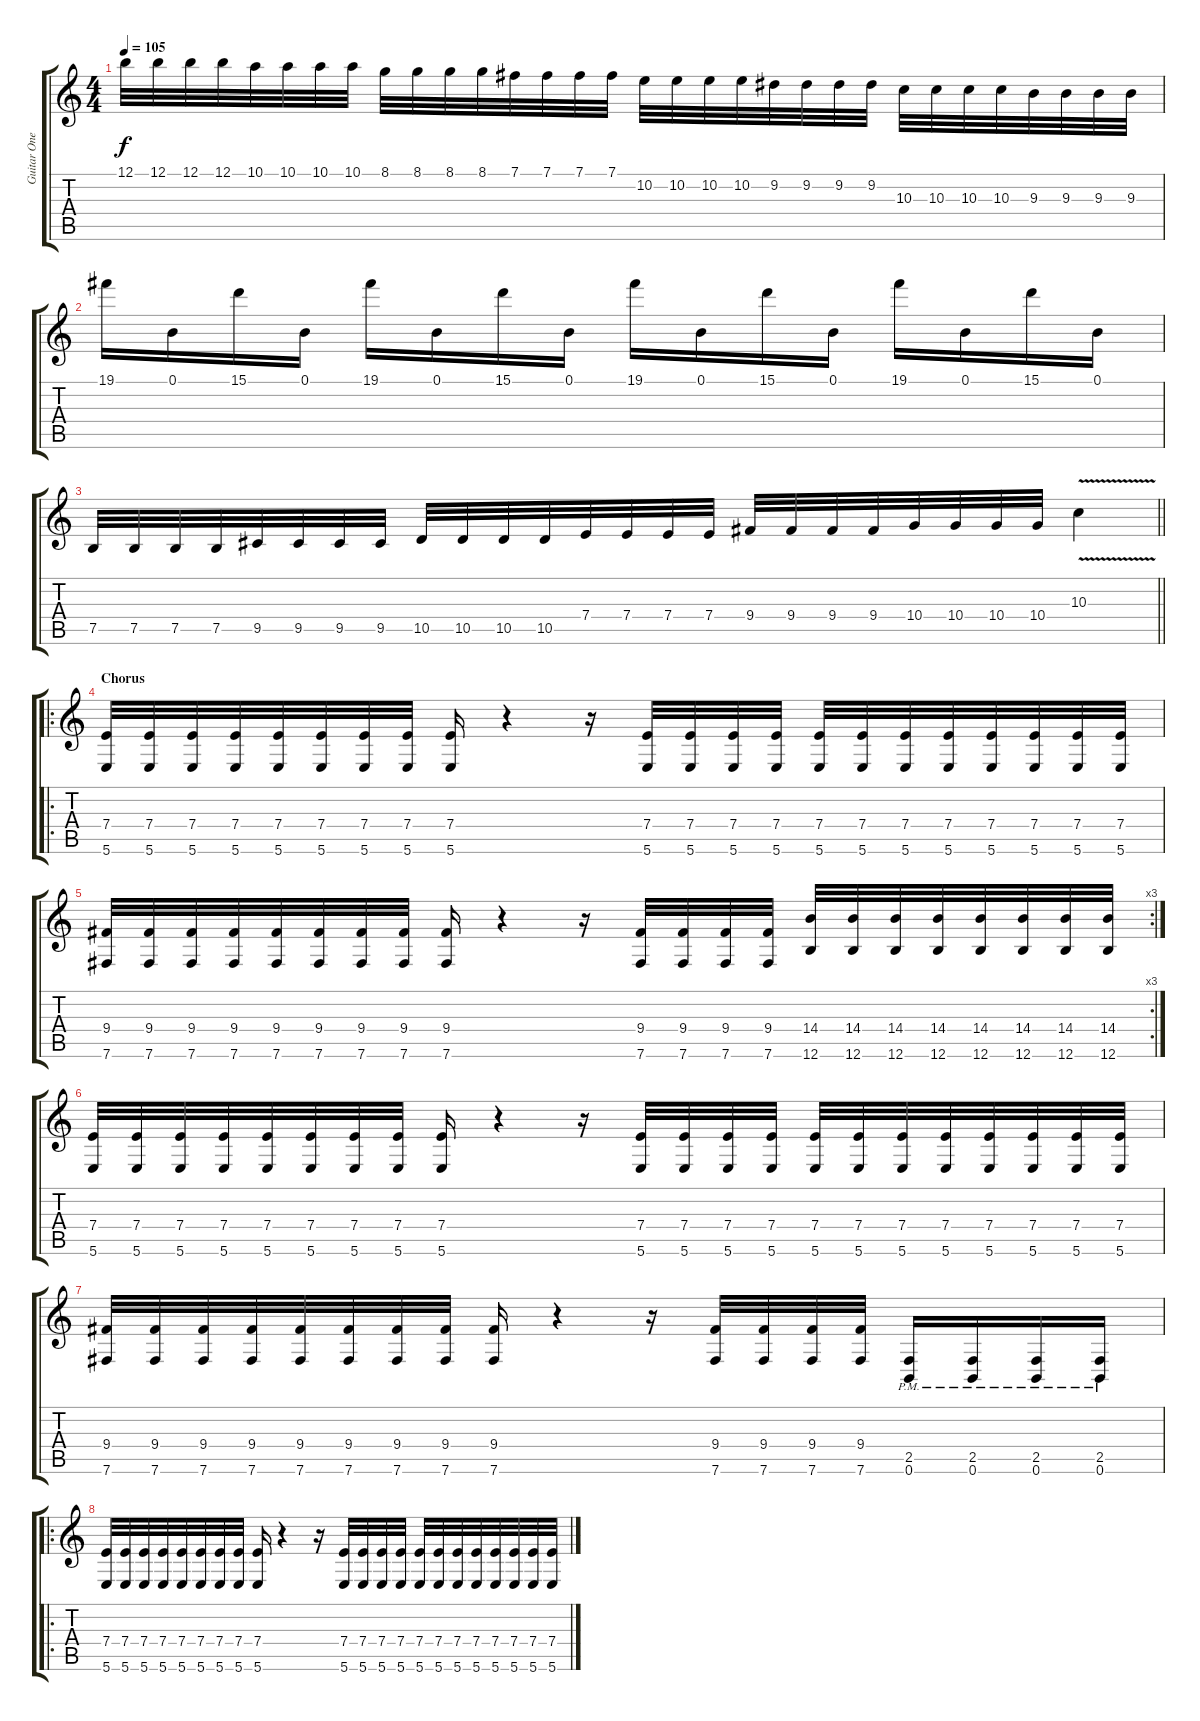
\track ("Guitar One" "Guitar One") {instrument distortionguitar}
\staff {score tabs}
\tuning (B3 Gb3 D3 A2 E2 B1) {hide}
\ts (4 4)
\tempo 105
\clef g2
\ks c
12.1.32{dy f} 12.1.32 12.1.32 12.1.32 10.1.32 10.1.32 10.1.32 10.1.32 8.1.32 8.1.32 8.1.32 8.1.32 7.1.32 7.1.32 7.1.32 7.1.32 10.2.32 10.2.32 10.2.32 10.2.32 9.2.32 9.2.32 9.2.32 9.2.32 10.3.32 10.3.32 10.3.32 10.3.32 9.3.32 9.3.32 9.3.32 9.3.32 |
19.1.16 0.1.16 15.1.16 0.1.16 19.1.16 0.1.16 15.1.16 0.1.16 19.1.16 0.1.16 15.1.16 0.1.16 19.1.16 0.1.16 15.1.16 0.1.16 |
\barLineRight lightlight
7.5.32 7.5.32 7.5.32 7.5.32 9.5.32 9.5.32 9.5.32 9.5.32 10.5.32 10.5.32 10.5.32 10.5.32 7.4.32 7.4.32 7.4.32 7.4.32 9.4.32 9.4.32 9.4.32 9.4.32 10.4.32 10.4.32 10.4.32 10.4.32 10.3{v}.4 |
\ro
\section ("" "Chorus")
(7.4 5.6).32 (7.4 5.6).32 (7.4 5.6).32 (7.4 5.6).32 (7.4 5.6).32 (7.4 5.6).32 (7.4 5.6).32 (7.4 5.6).32 (7.4 5.6).16 r.4 r.16 (7.4 5.6).32 (7.4 5.6).32 (7.4 5.6).32 (7.4 5.6).32 (7.4 5.6).32 (7.4 5.6).32 (7.4 5.6).32 (7.4 5.6).32 (7.4 5.6).32 (7.4 5.6).32 (7.4 5.6).32 (7.4 5.6).32 |
\rc 3
(9.4 7.6).32 (9.4 7.6).32 (9.4 7.6).32 (9.4 7.6).32 (9.4 7.6).32 (9.4 7.6).32 (9.4 7.6).32 (9.4 7.6).32 (9.4 7.6).16 r.4 r.16 (9.4 7.6).32 (9.4 7.6).32 (9.4 7.6).32 (9.4 7.6).32 (14.4 12.6).32 (14.4 12.6).32 (14.4 12.6).32 (14.4 12.6).32 (14.4 12.6).32 (14.4 12.6).32 (14.4 12.6).32 (14.4 12.6).32 |
(7.4 5.6).32 (7.4 5.6).32 (7.4 5.6).32 (7.4 5.6).32 (7.4 5.6).32 (7.4 5.6).32 (7.4 5.6).32 (7.4 5.6).32 (7.4 5.6).16 r.4 r.16 (7.4 5.6).32 (7.4 5.6).32 (7.4 5.6).32 (7.4 5.6).32 (7.4 5.6).32 (7.4 5.6).32 (7.4 5.6).32 (7.4 5.6).32 (7.4 5.6).32 (7.4 5.6).32 (7.4 5.6).32 (7.4 5.6).32 |
(9.4 7.6).32 (9.4 7.6).32 (9.4 7.6).32 (9.4 7.6).32 (9.4 7.6).32 (9.4 7.6).32 (9.4 7.6).32 (9.4 7.6).32 (9.4 7.6).16 r.4 r.16 (9.4 7.6).32 (9.4 7.6).32 (9.4 7.6).32 (9.4 7.6).32 (2.5{pm} 0.6{pm}).16 (2.5{pm} 0.6{pm}).16 (2.5{pm} 0.6{pm}).16 (2.5{pm} 0.6{pm}).16 |
\ro
(7.4 5.6).32 (7.4 5.6).32 (7.4 5.6).32 (7.4 5.6).32 (7.4 5.6).32 (7.4 5.6).32 (7.4 5.6).32 (7.4 5.6).32 (7.4 5.6).16 r.4 r.16 (7.4 5.6).32 (7.4 5.6).32 (7.4 5.6).32 (7.4 5.6).32 (7.4 5.6).32 (7.4 5.6).32 (7.4 5.6).32 (7.4 5.6).32 (7.4 5.6).32 (7.4 5.6).32 (7.4 5.6).32 (7.4 5.6).32
